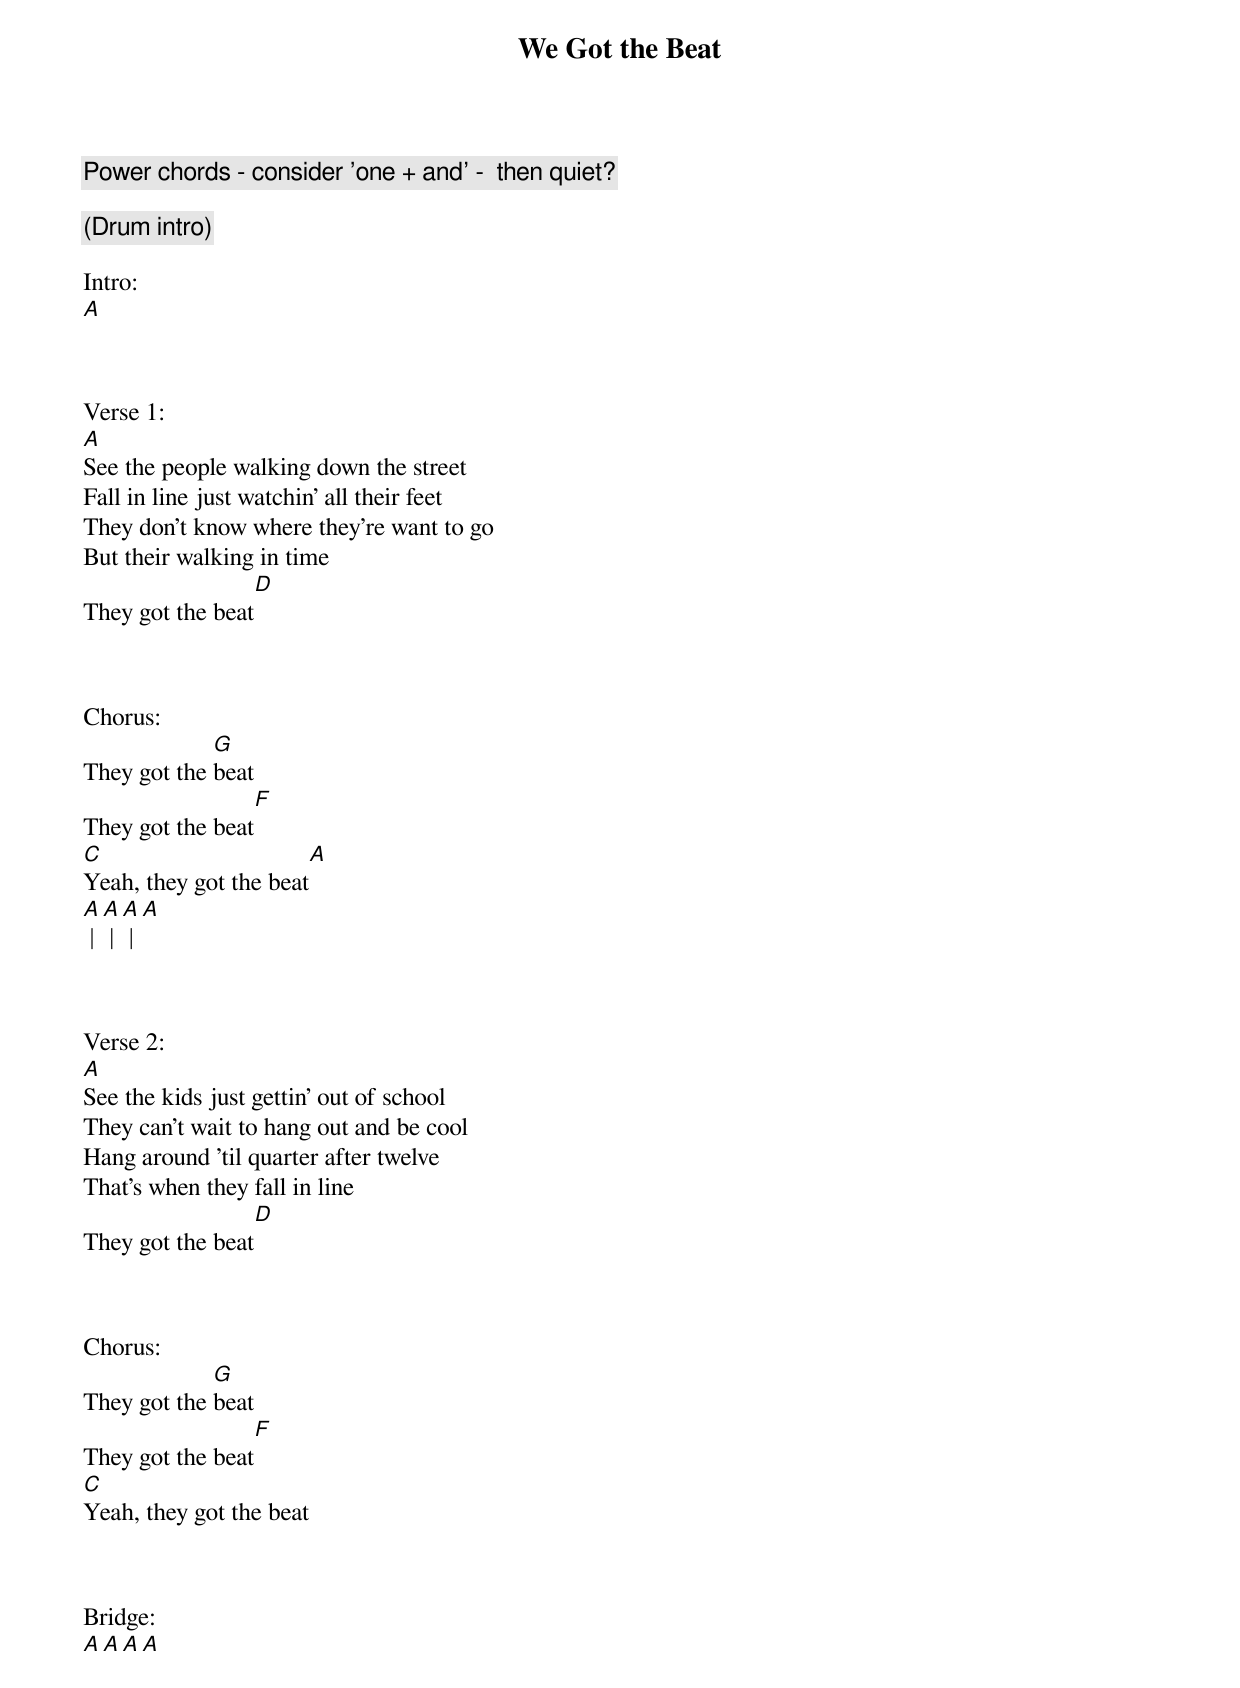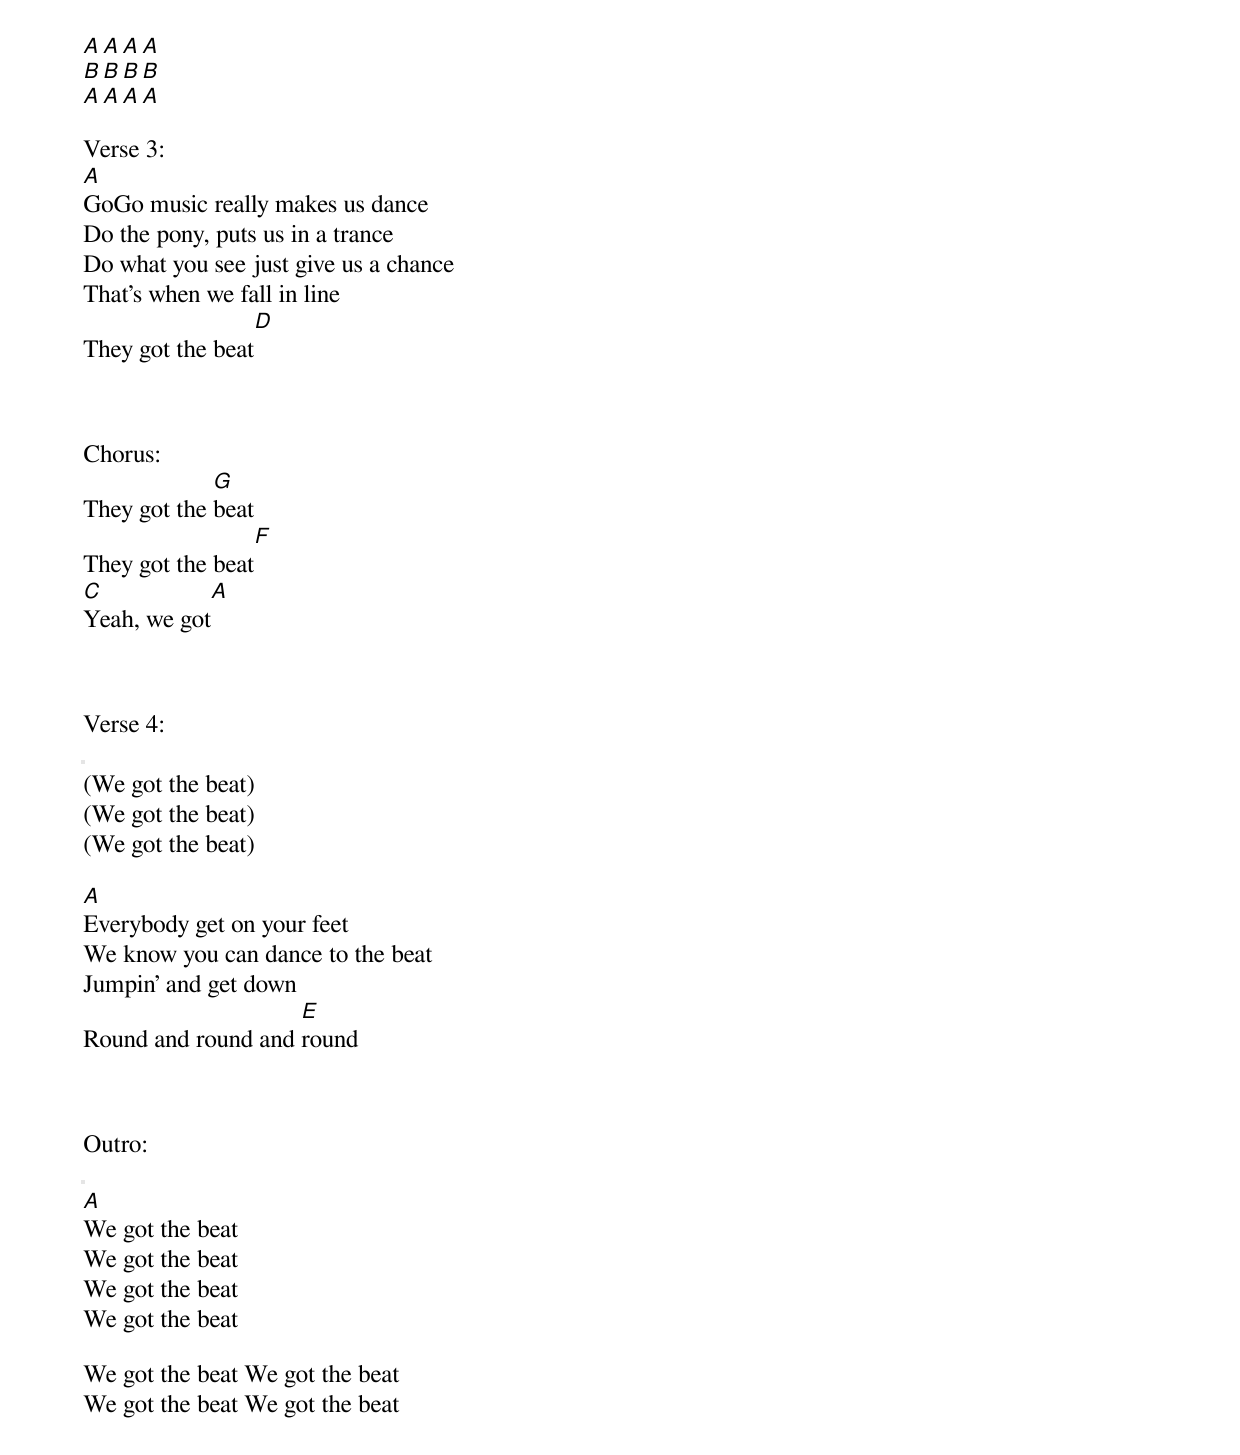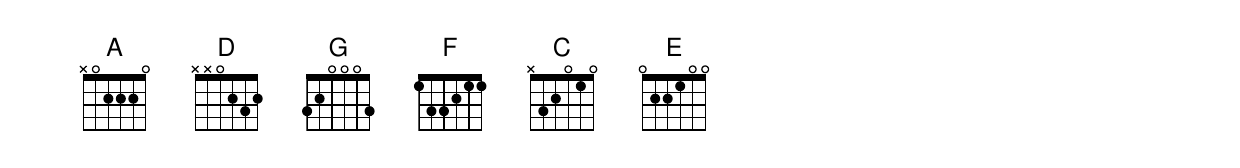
{title:We Got the Beat}
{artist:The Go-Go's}
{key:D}
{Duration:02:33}
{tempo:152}

{c:Power chords - consider 'one + and' -  then quiet?}

{c:(Drum intro)}

Intro:
[A]



Verse 1:
[A]See the people walking down the street
Fall in line just watchin' all their feet
They don't know where they're want to go
But their walking in time
They got the beat[D]



Chorus:
They got the [G]beat
They got the beat[F]
[C]Yeah, they got the beat[A]
[A] | [A] | [A] | [A]



Verse 2:
[A]See the kids just gettin' out of school
They can't wait to hang out and be cool
Hang around 'til quarter after twelve
That's when they fall in line
They got the beat[D]



Chorus:
They got the [G]beat
They got the beat[F]
[C]Yeah, they got the beat



Bridge:
[A A A A]
[A A A A]
[B B B B]
[A A A A]

Verse 3:
[A]GoGo music really makes us dance
Do the pony, puts us in a trance
Do what you see just give us a chance
That's when we fall in line
They got the beat[D]



Chorus:
They got the [G]beat
They got the beat[F]
[C]Yeah, we got[A]



Verse 4:
{c:<n.c.>}
(We got the beat)
(We got the beat)
(We got the beat)

[A]Everybody get on your feet
We know you can dance to the beat
Jumpin' and get down
Round and round and [E]round



Outro:
{c:</n.c. we go on 1>}
[A]We got the beat
We got the beat
We got the beat
We got the beat

We got the beat We got the beat
We got the beat We got the beat
